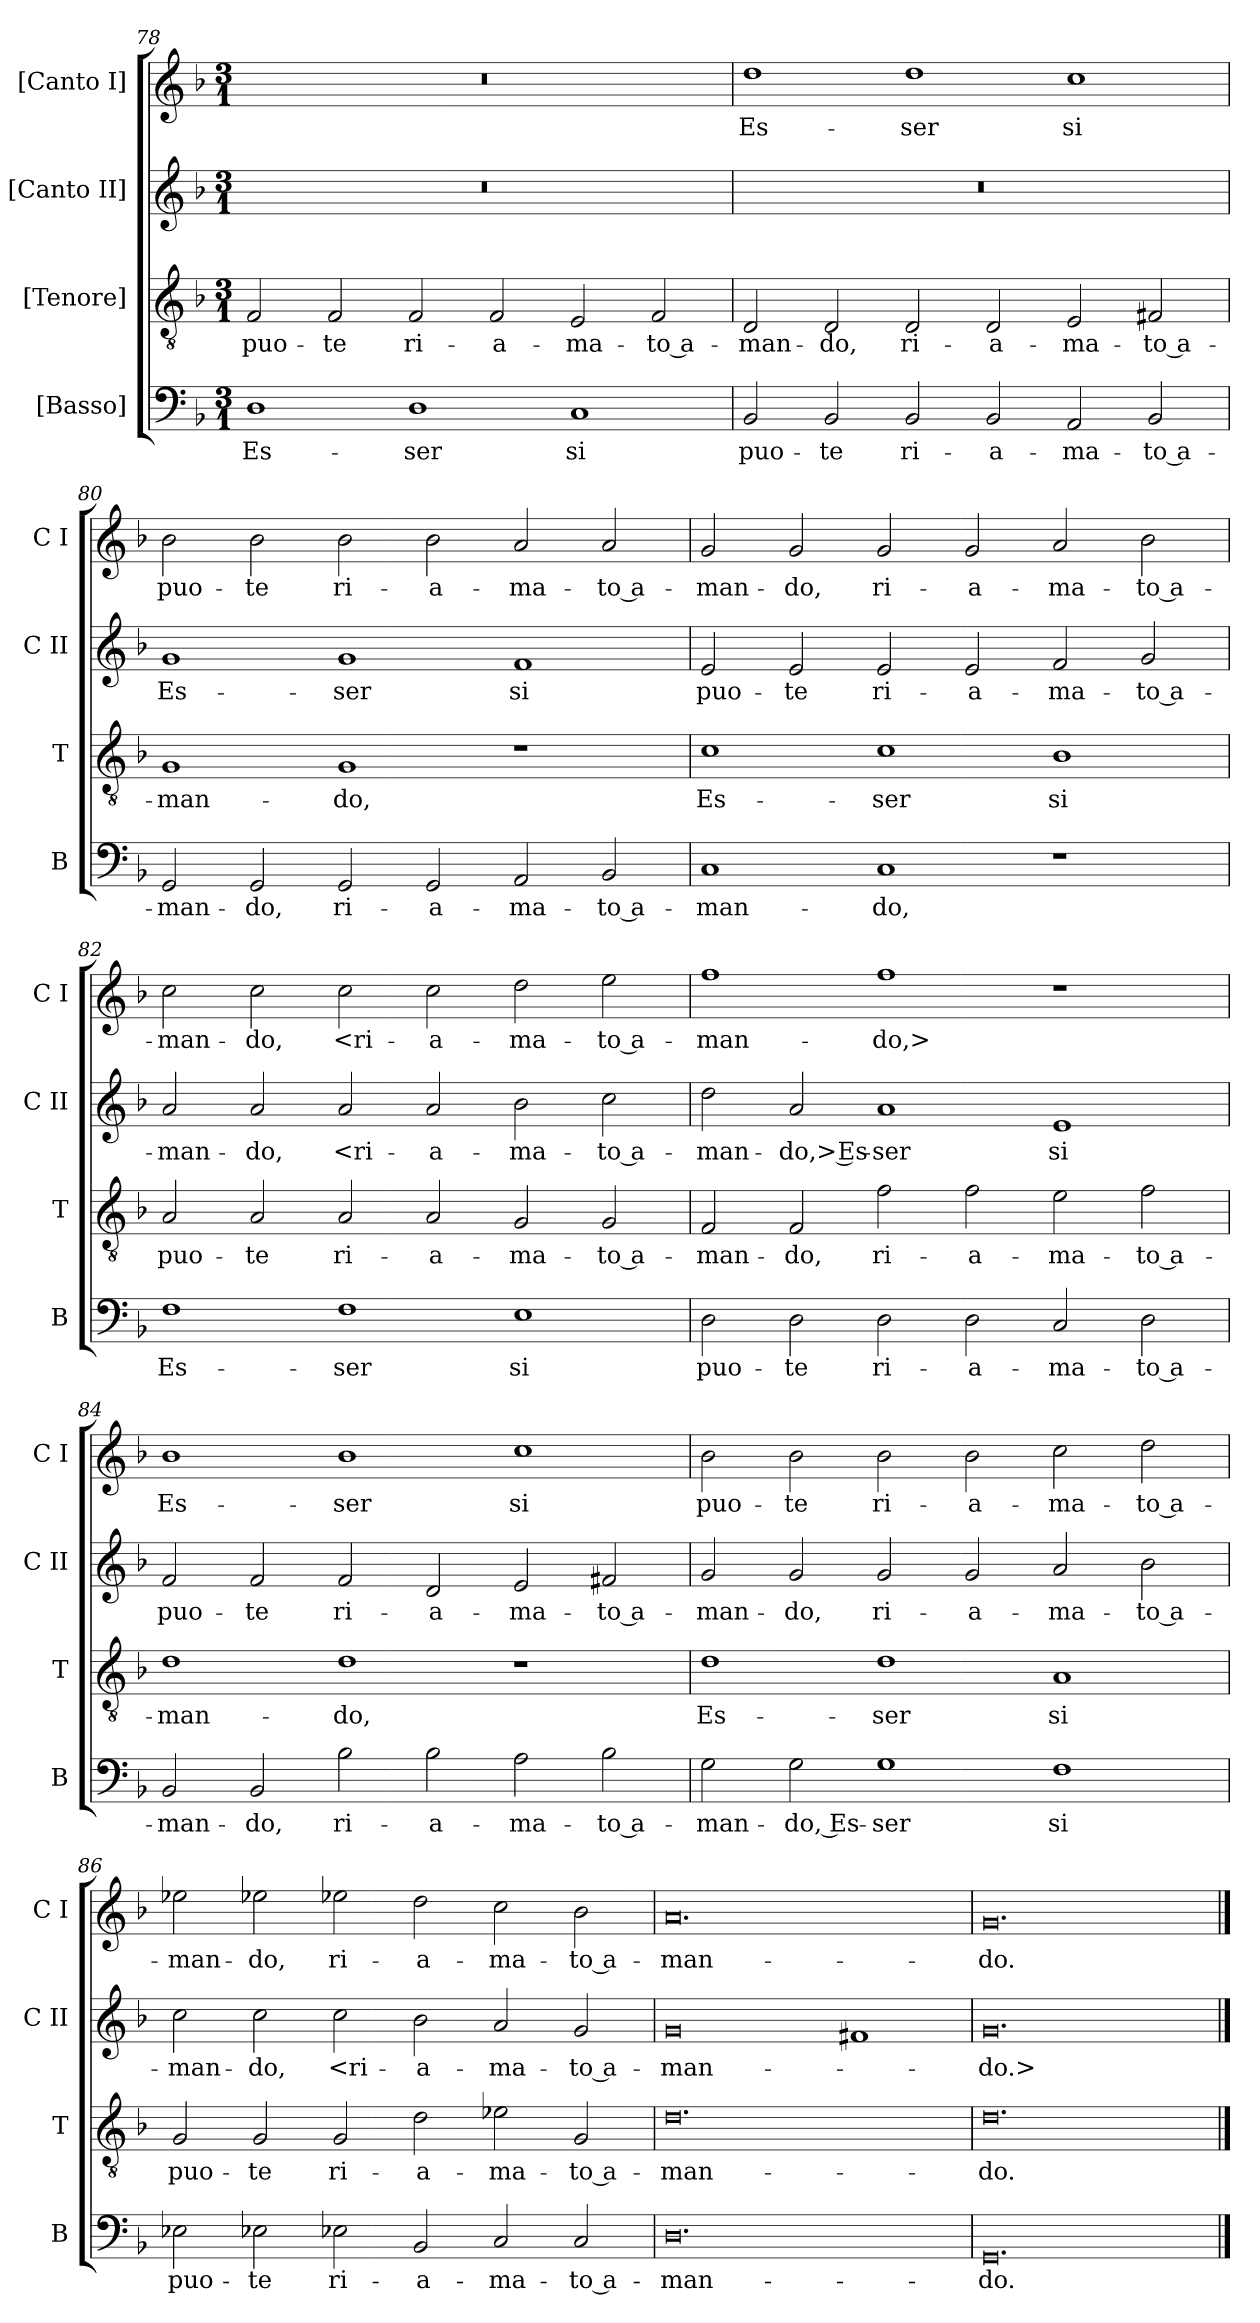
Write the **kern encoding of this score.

**kern	**text	**kern	**text	**kern	**text	**kern	**text
*part4	*part4	*part3	*part3	*part2	*part2	*part1	*part1
*staff4	*staff4	*staff3	*staff3	*staff2	*staff2	*staff1	*staff1
*I"[Basso]	*	*I"[Tenore]	*	*I"[Canto II]	*	*I"[Canto I]	*
*I'B	*	*I'T	*	*I'C II	*	*I'C I	*
*clefF4	*	*clefGv2	*	*clefG2	*	*clefG2	*
*k[b-]	*	*k[b-]	*	*k[b-]	*	*k[b-]	*
*F:	*	*F:	*	*F:	*	*F:	*
*M3/1	*	*M3/1	*	*M3/1	*	*M3/1	*
=78	=78	=78	=78	=78	=78	=78	=78
1D	Es-	2F	puo-	1%3r	.	1%3r	.
.	.	2F	-te	.	.	.	.
1D	-ser	2F	ri-	.	.	.	.
.	.	2F	-a-	.	.	.	.
1C	si	2E	-ma-	.	.	.	.
.	.	2F	-to a-	.	.	.	.
=79	=79	=79	=79	=79	=79	=79	=79
2BB-	puo-	2D	-man-	1%3r	.	1dd	Es-
2BB-	-te	2D	-do,	.	.	.	.
2BB-	ri-	2D	ri-	.	.	1dd	-ser
2BB-	-a-	2D	-a-	.	.	.	.
2AA	-ma-	2E	-ma-	.	.	1cc	si
2BB-	-to a-	2F#X	-to a-	.	.	.	.
=80	=80	=80	=80	=80	=80	=80	=80
2GG	-man-	1G	-man-	1g	Es-	2b-	puo-
2GG	-do,	.	.	.	.	2b-	-te
2GG	ri-	1G	-do,	1g	-ser	2b-	ri-
2GG	-a-	.	.	.	.	2b-	-a-
2AA	-ma-	1r	.	1f	si	2a	-ma-
2BB-	-to a-	.	.	.	.	2a	-to a-
=81	=81	=81	=81	=81	=81	=81	=81
1C	-man-	1c	Es-	2e	puo-	2g	-man-
.	.	.	.	2e	-te	2g	-do,
1C	-do,	1c	-ser	2e	ri-	2g	ri-
.	.	.	.	2e	-a-	2g	-a-
1r	.	1B-	si	2f	-ma-	2a	-ma-
.	.	.	.	2g	-to a-	2b-	-to a-
=82	=82	=82	=82	=82	=82	=82	=82
1F	Es-	2A	puo-	2a	-man-	2cc	-man-
.	.	2A	-te	2a	-do,	2cc	-do,
1F	-ser	2A	ri-	2a	<ri-	2cc	<ri-
.	.	2A	-a-	2a	-a-	2cc	-a-
1E	si	2G	-ma-	2b-	-ma-	2dd	-ma-
.	.	2G	-to a-	2cc	-to a-	2ee	-to a-
=83	=83	=83	=83	=83	=83	=83	=83
2D	puo-	2F	-man-	2dd	-man-	1ff	-man-
2D	-te	2F	-do,	2a	-do,> Es-	.	.
2D	ri-	2f	ri-	1a	-ser	1ff	-do,>
2D	-a-	2f	-a-	.	.	.	.
2C	-ma-	2e	-ma-	1e	si	1r	.
2D	-to a-	2f	-to a-	.	.	.	.
=84	=84	=84	=84	=84	=84	=84	=84
2BB-	-man-	1d	-man-	2f	puo-	1b-	Es-
2BB-	-do,	.	.	2f	-te	.	.
2B-	ri-	1d	-do,	2f	ri-	1b-	-ser
2B-	-a-	.	.	2d	-a-	.	.
2A	-ma-	1r	.	2e	-ma-	1cc	si
2B-	-to a-	.	.	2f#X	-to a-	.	.
=85	=85	=85	=85	=85	=85	=85	=85
2G	-man-	1d	Es-	2g	-man-	2b-	puo-
2G	-do, Es-	.	.	2g	-do,	2b-	-te
1G	-ser	1d	-ser	2g	ri-	2b-	ri-
.	.	.	.	2g	-a-	2b-	-a-
1F	si	1A	si	2a	-ma-	2cc	-ma-
.	.	.	.	2b-	-to a-	2dd	-to a-
=86	=86	=86	=86	=86	=86	=86	=86
2E-X	puo-	2G	puo-	2cc	-man-	2ee-X	-man-
2E-X	-te	2G	-te	2cc	-do,	2ee-X	-do,
2E-X	ri-	2G	ri-	2cc	<ri-	2ee-X	ri-
2BB-	-a-	2d	-a-	2b-	-a-	2dd	-a-
2C	-ma-	2e-X	-ma-	2a	-ma-	2cc	-ma-
2C	-to a-	2G	-to a-	2g	-to a-	2b-	-to a-
=87	=87	=87	=87	=87	=87	=87	=87
0.D	-man-	0.d	-man-	0g	-man-	0.a	-man-
.	.	.	.	1f#X	.	.	.
=88	=88	=88	=88	=88	=88	=88	=88
0.GG	-do.	0.d	-do.	0.g	-do.>	0.g	-do.
==	==	==	==	==	==	==	==
*-	*-	*-	*-	*-	*-	*-	*-
